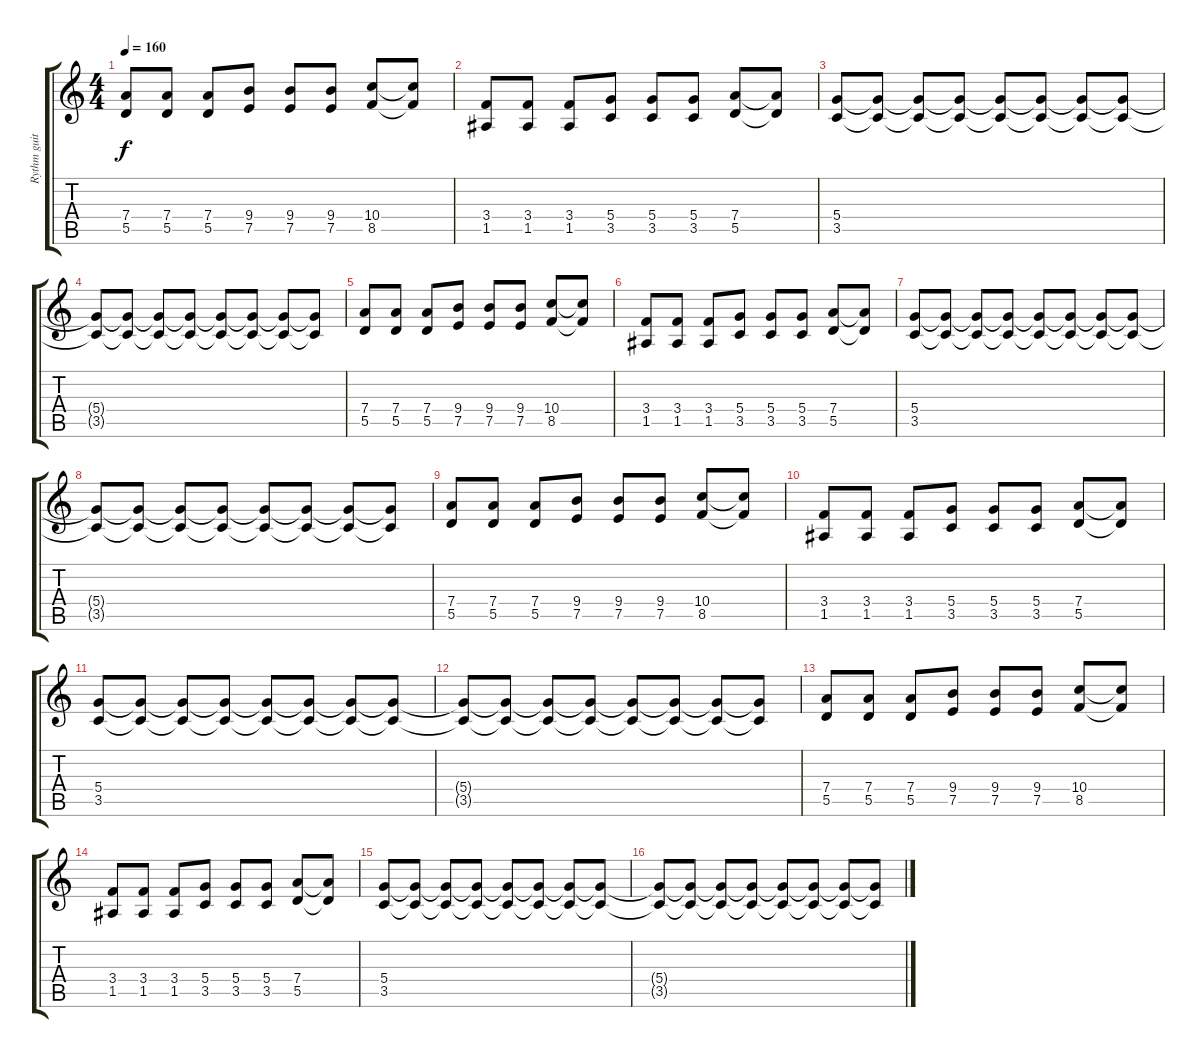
\track ("Rythm guitar" "Rythm guit") {instrument overdrivenguitar}
\staff {score tabs}
\tuning (E4 B3 G3 D3 A2 E2) {hide}
\ts (4 4)
\tempo 160
\clef g2
\ks c
(7.4 5.5).8{dy f} (7.4 5.5).8 (7.4 5.5).8 (9.4 7.5).8 (9.4 7.5).8 (9.4 7.5).8 (10.4 8.5).8 (10.4{t} 8.5{t}).8 |
(3.4 1.5).8 (3.4 1.5).8 (3.4 1.5).8 (5.4 3.5).8 (5.4 3.5).8 (5.4 3.5).8 (7.4 5.5).8 (7.4{t} 5.5{t}).8 |
(5.4 3.5).8 (5.4{t} 3.5{t}).8 (5.4{t} 3.5{t}).8 (5.4{t} 3.5{t}).8 (5.4{t} 3.5{t}).8 (5.4{t} 3.5{t}).8 (5.4{t} 3.5{t}).8 (5.4{t} 3.5{t}).8 |
(5.4{t} 3.5{t}).8 (5.4{t} 3.5{t}).8 (5.4{t} 3.5{t}).8 (5.4{t} 3.5{t}).8 (5.4{t} 3.5{t}).8 (5.4{t} 3.5{t}).8 (5.4{t} 3.5{t}).8 (5.4{t} 3.5{t}).8 |
(7.4 5.5).8 (7.4 5.5).8 (7.4 5.5).8 (9.4 7.5).8 (9.4 7.5).8 (9.4 7.5).8 (10.4 8.5).8 (10.4{t} 8.5{t}).8 |
(3.4 1.5).8 (3.4 1.5).8 (3.4 1.5).8 (5.4 3.5).8 (5.4 3.5).8 (5.4 3.5).8 (7.4 5.5).8 (7.4{t} 5.5{t}).8 |
(5.4 3.5).8 (5.4{t} 3.5{t}).8 (5.4{t} 3.5{t}).8 (5.4{t} 3.5{t}).8 (5.4{t} 3.5{t}).8 (5.4{t} 3.5{t}).8 (5.4{t} 3.5{t}).8 (5.4{t} 3.5{t}).8 |
(5.4{t} 3.5{t}).8 (5.4{t} 3.5{t}).8 (5.4{t} 3.5{t}).8 (5.4{t} 3.5{t}).8 (5.4{t} 3.5{t}).8 (5.4{t} 3.5{t}).8 (5.4{t} 3.5{t}).8 (5.4{t} 3.5{t}).8 |
(7.4 5.5).8 (7.4 5.5).8 (7.4 5.5).8 (9.4 7.5).8 (9.4 7.5).8 (9.4 7.5).8 (10.4 8.5).8 (10.4{t} 8.5{t}).8 |
(3.4 1.5).8 (3.4 1.5).8 (3.4 1.5).8 (5.4 3.5).8 (5.4 3.5).8 (5.4 3.5).8 (7.4 5.5).8 (7.4{t} 5.5{t}).8 |
(5.4 3.5).8 (5.4{t} 3.5{t}).8 (5.4{t} 3.5{t}).8 (5.4{t} 3.5{t}).8 (5.4{t} 3.5{t}).8 (5.4{t} 3.5{t}).8 (5.4{t} 3.5{t}).8 (5.4{t} 3.5{t}).8 |
(5.4{t} 3.5{t}).8 (5.4{t} 3.5{t}).8 (5.4{t} 3.5{t}).8 (5.4{t} 3.5{t}).8 (5.4{t} 3.5{t}).8 (5.4{t} 3.5{t}).8 (5.4{t} 3.5{t}).8 (5.4{t} 3.5{t}).8 |
(7.4 5.5).8 (7.4 5.5).8 (7.4 5.5).8 (9.4 7.5).8 (9.4 7.5).8 (9.4 7.5).8 (10.4 8.5).8 (10.4{t} 8.5{t}).8 |
(3.4 1.5).8 (3.4 1.5).8 (3.4 1.5).8 (5.4 3.5).8 (5.4 3.5).8 (5.4 3.5).8 (7.4 5.5).8 (7.4{t} 5.5{t}).8 |
(5.4 3.5).8 (5.4{t} 3.5{t}).8 (5.4{t} 3.5{t}).8 (5.4{t} 3.5{t}).8 (5.4{t} 3.5{t}).8 (5.4{t} 3.5{t}).8 (5.4{t} 3.5{t}).8 (5.4{t} 3.5{t}).8 |
(5.4{t} 3.5{t}).8 (5.4{t} 3.5{t}).8 (5.4{t} 3.5{t}).8 (5.4{t} 3.5{t}).8 (5.4{t} 3.5{t}).8 (5.4{t} 3.5{t}).8 (5.4{t} 3.5{t}).8 (5.4{t} 3.5{t}).8
